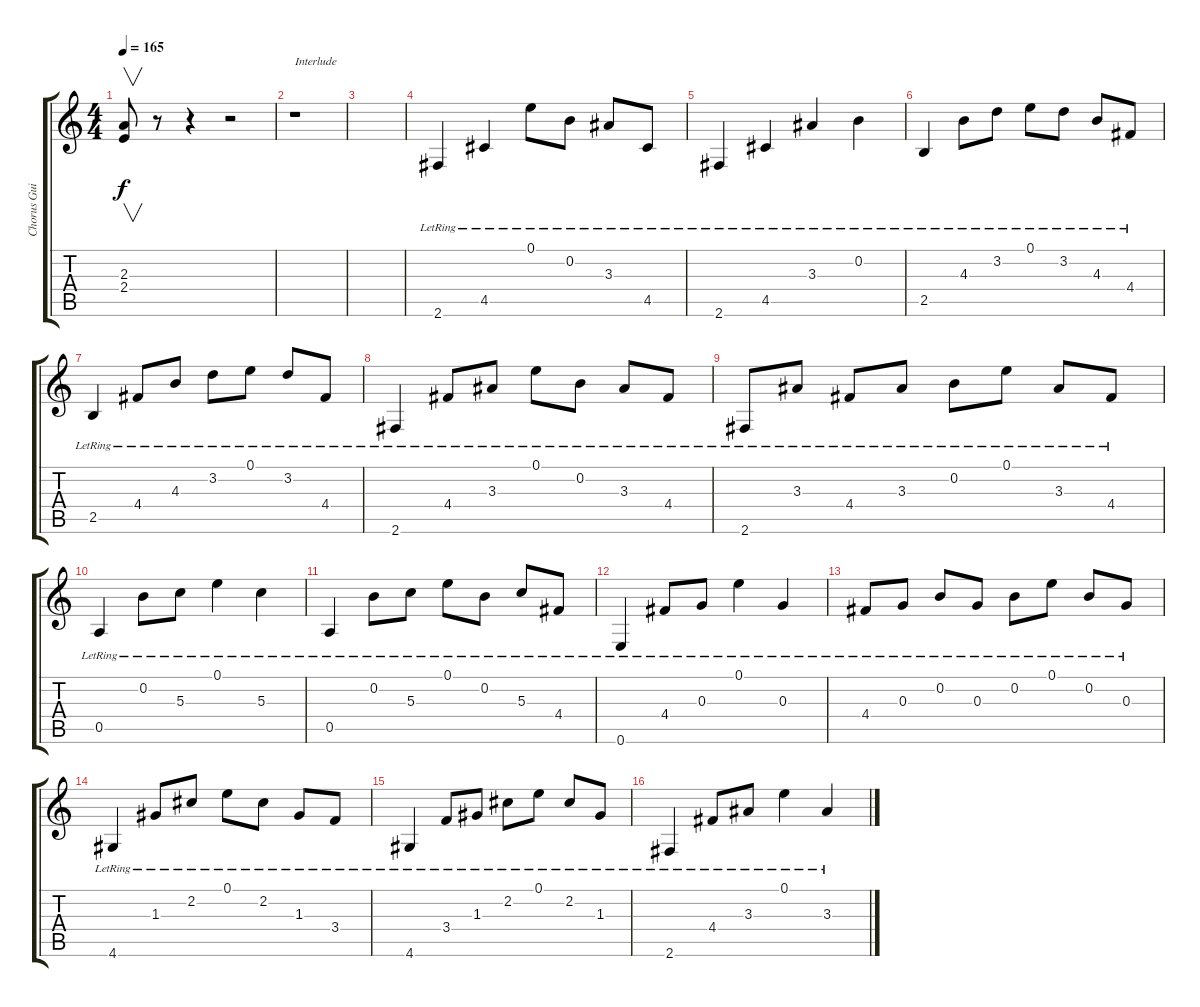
\track ("Chorus Guitar" "Chorus Gui") {instrument electricguitarmuted}
\staff {score tabs}
\tuning (E4 B3 G3 D3 A2 E2) {hide}
\ts (4 4)
\tempo 165
\clef g2
\ks c
(2.3 2.4).8{v dy f} r.8 r.4 r.2 |
r.1{txt "Interlude"} |
|
2.6{lr}.4 4.5{lr}.4 0.1{lr}.8 0.2{lr}.8 3.3{lr}.8 4.5{lr}.8 |
2.6{lr}.4 4.5{lr}.4 3.3{lr}.4 0.2{lr}.4 |
2.5{lr}.4 4.3{lr}.8 3.2{lr}.8 0.1{lr}.8 3.2{lr}.8 4.3{lr}.8 4.4{lr}.8 |
2.5{lr}.4 4.4{lr}.8 4.3{lr}.8 3.2{lr}.8 0.1{lr}.8 3.2{lr}.8 4.4{lr}.8 |
2.6{lr}.4 4.4{lr}.8 3.3{lr}.8 0.1{lr}.8 0.2{lr}.8 3.3{lr}.8 4.4{lr}.8 |
2.6{lr}.8 3.3{lr}.8 4.4{lr}.8 3.3{lr}.8 0.2{lr}.8 0.1{lr}.8 3.3{lr}.8 4.4{lr}.8 |
0.5{lr}.4 0.2{lr}.8 5.3{lr}.8 0.1{lr}.4 5.3{lr}.4 |
0.5{lr}.4 0.2{lr}.8 5.3{lr}.8 0.1{lr}.8 0.2{lr}.8 5.3{lr}.8 4.4{lr}.8 |
0.6{lr}.4 4.4{lr}.8 0.3{lr}.8 0.1{lr}.4 0.3{lr}.4 |
4.4{lr}.8 0.3{lr}.8 0.2{lr}.8 0.3{lr}.8 0.2{lr}.8 0.1{lr}.8 0.2{lr}.8 0.3{lr}.8 |
4.6{lr}.4 1.3{lr}.8 2.2{lr}.8 0.1{lr}.8 2.2{lr}.8 1.3{lr}.8 3.4{lr}.8 |
4.6{lr}.4 3.4{lr}.8 1.3{lr}.8 2.2{lr}.8 0.1{lr}.8 2.2{lr}.8 1.3{lr}.8 |
2.6{lr}.4 4.4{lr}.8 3.3{lr}.8 0.1{lr}.4 3.3{lr}.4
